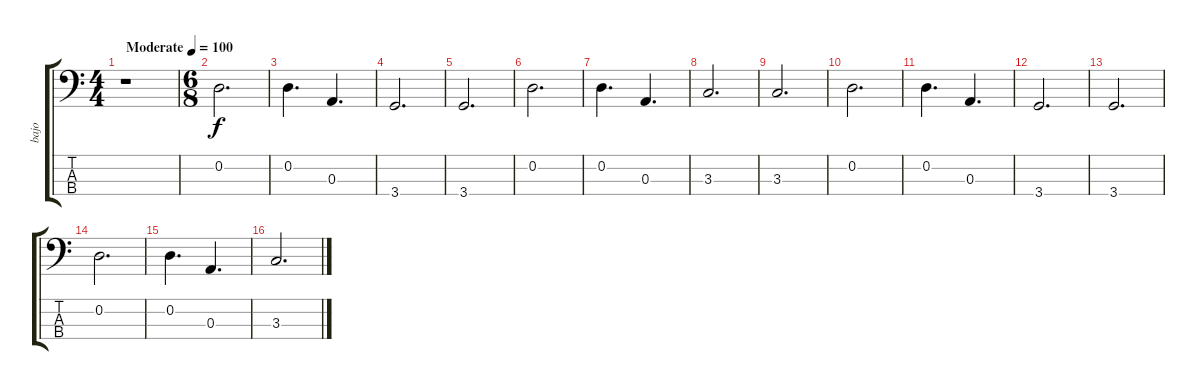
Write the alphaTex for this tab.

\track ("bajo" "bajo") {instrument electricbassfinger}
\staff {score tabs}
\tuning (G2 D2 A1 E1) {hide}
\ts (4 4)
\tempo (100 "Moderate")
\clef f4
\ks c
r.1{dy f instrument electricbassfinger} |
\ts (6 8)
0.2.2{d} |
0.2.4{d} 0.3.4{d} |
3.4.2{d} |
3.4.2{d} |
0.2.2{d} |
0.2.4{d} 0.3.4{d} |
3.3.2{d} |
3.3.2{d} |
0.2.2{d} |
0.2.4{d} 0.3.4{d} |
3.4.2{d} |
3.4.2{d} |
0.2.2{d} |
0.2.4{d} 0.3.4{d} |
3.3.2{d}
